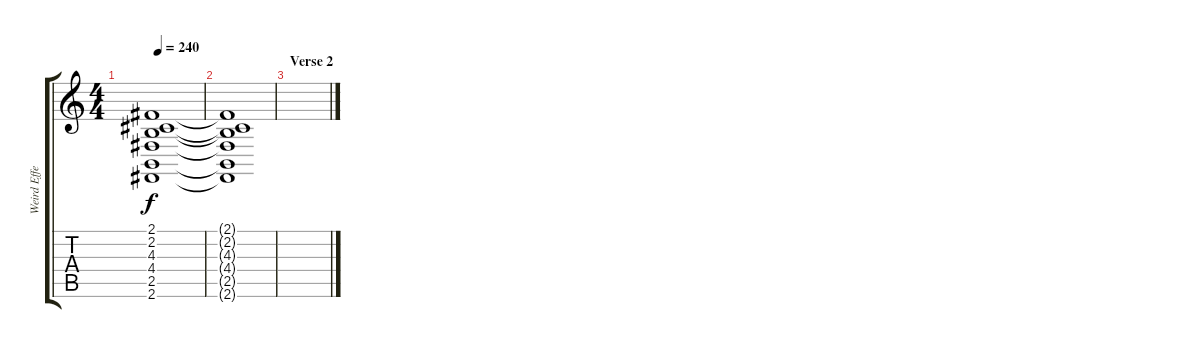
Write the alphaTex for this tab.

\track ("Weird Effect" "Weird Effe") {instrument helicopter}
\staff {score tabs}
\tuning (E4 B3 G3 D3 A2 E2) {hide}
\ts (4 4)
\tempo 240
\clef g2
\ks c
(2.1{t} 2.2{t} 4.3{t} 4.4{t} 2.5{t} 2.6{t}).1{dy f} |
(2.1{t} 2.2{t} 4.3{t} 4.4{t} 2.5{t} 2.6{t}).1 |
\section ("" "Verse 2")
